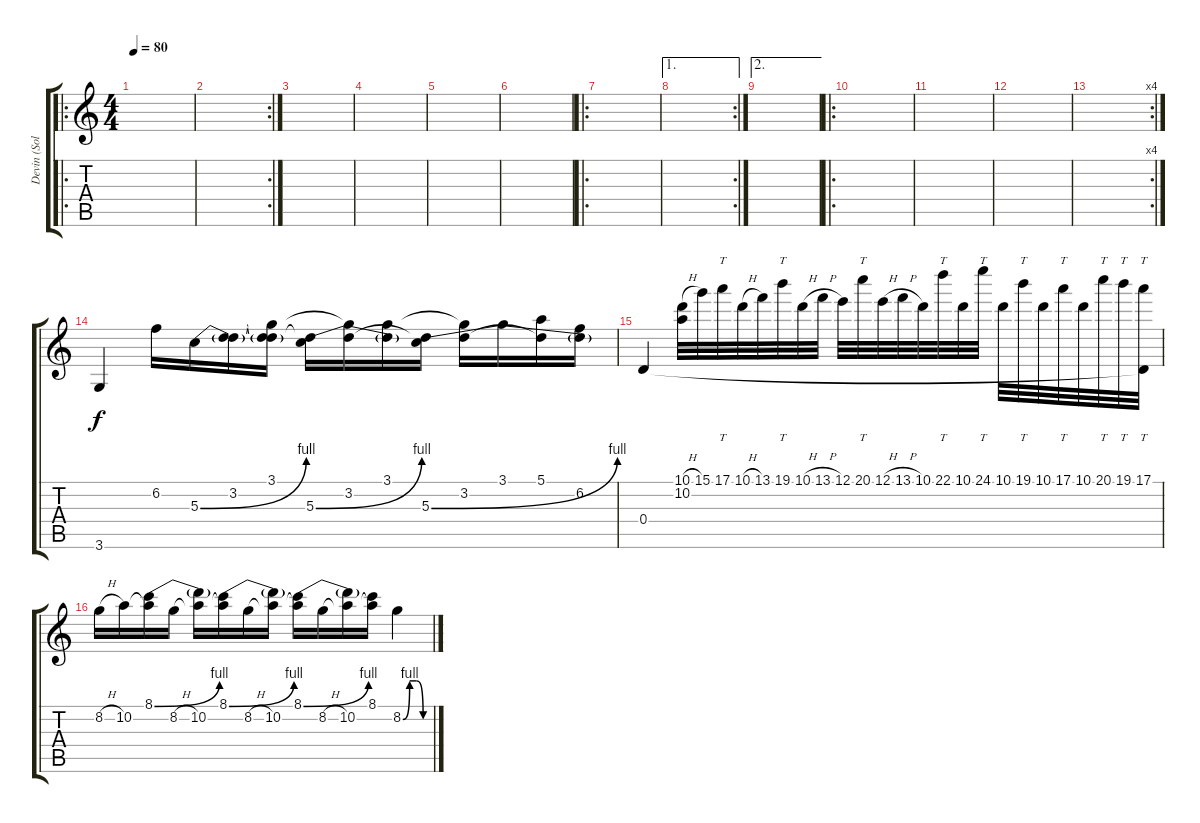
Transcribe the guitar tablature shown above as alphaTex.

\track ("Devin (Solo)" "Devin (Sol") {instrument overdrivenguitar}
\staff {score tabs}
\tuning (E4 B3 G3 D3 A2 E2) {hide}
\ro
\ts (4 4)
\tempo 80
\clef g2
\ks c
|
\rc 2
|
|
|
|
|
\ro
|
\ae 1
\rc 2
|
\ae 2
|
\ro
|
|
|
\rc 4
|
3.6.4 6.2.16 5.3{be (bend 0 0 60 4)}.16 (3.2 5.3{t}).16 (3.1 3.2{t} 5.3{t}).16 (3.2{t} 5.3{be (bend 0 0 60 4)}).16 (3.1{t} 3.2).16 (3.1 5.3{t}).16 (3.2{t} 5.3{be (bend 0 0 60 4)}).16 (3.1{t} 3.2).16 3.1.16 (5.1 3.2{t}).16 (6.2 5.3{t}).16 |
0.4.4 (10.1{h} 10.2).32 15.1.32 17.1.32{tt} 10.1{h}.32 13.1.32 19.1.32{tt} 10.1{h}.32 13.1{h}.32 12.1.32 20.1.32{tt} 12.1{h}.32 13.1{h}.32 10.1.32 22.1.32{tt} 10.1.32 24.1.32{tt} 10.1.32 19.1.32{tt} 10.1.32 17.1.32{tt} 10.1.32 20.1.32{tt} 19.1.32{tt} (17.1 0.4{t}).32{tt} |
8.2{h}.16 10.2.16 (8.1{be (bend 0 0 60 4)} 10.2{t}).16 8.2{h}.16 (8.1{t} 10.2).16 (8.1{be (bend 0 0 60 4)} 10.2{t}).16 8.2{h}.16 (8.1{t} 10.2).16 (8.1{be (bend 0 0 60 4)} 10.2{t}).16 8.2{h}.16 (8.1{t} 10.2).16 (8.1 10.2{t}).16 8.2{be (custom 0 0 15 4 30 4 45 0 60 0)}.4
